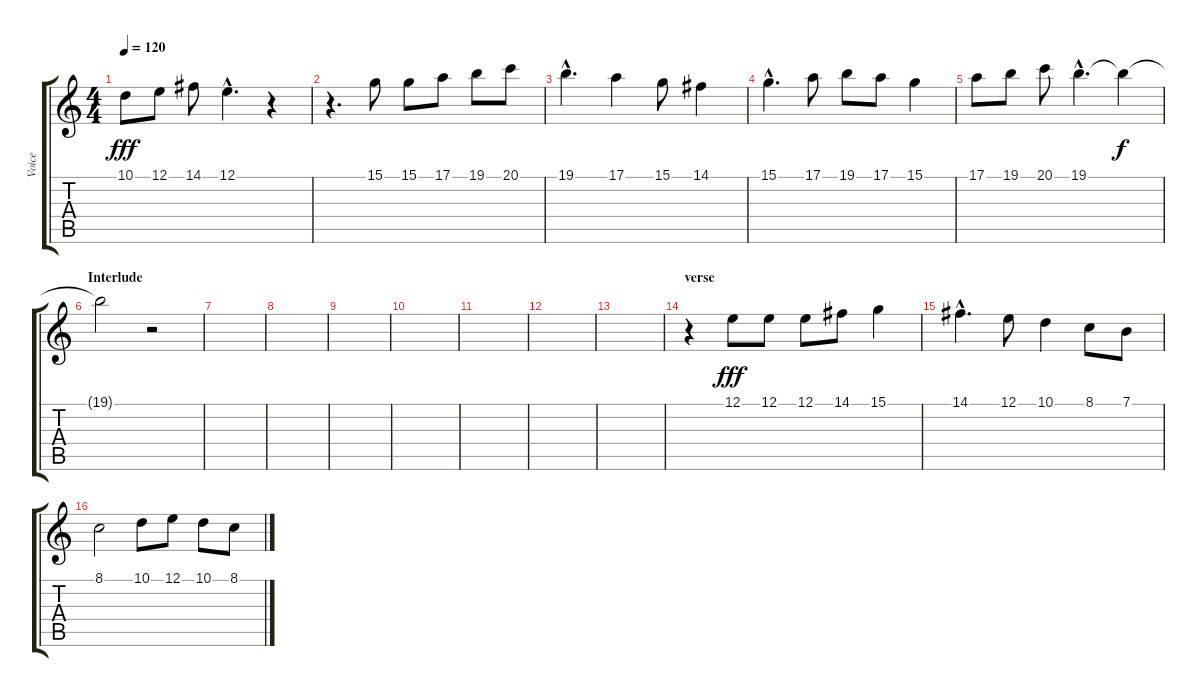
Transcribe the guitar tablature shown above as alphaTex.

\track ("Voice" "Voice") {instrument choiraahs}
\staff {score tabs}
\tuning (E4 B3 G3 D3 A2 E2) {hide}
\ts (4 4)
\tempo 120
\clef g2
\ks c
10.1.8{dy fff} 12.1.8 14.1.8 12.1{hac}.4{d} r.4 |
r.4{d} 15.1.8 15.1.8 17.1.8 19.1.8 20.1.8 |
19.1{hac}.4{d} 17.1.4 15.1.8 14.1.4 |
15.1{hac}.4{d} 17.1.8 19.1.8 17.1.8 15.1.4 |
17.1.8 19.1.8 20.1.8 19.1{hac}.4{d} 19.1{t}.4{dy f} |
\section ("" "Interlude")
19.1{t}.2 r.2 |
|
|
|
|
|
|
|
\section ("" "verse")
r.4 12.1.8{dy fff} 12.1.8 12.1.8 14.1.8 15.1.4 |
14.1{hac}.4{d} 12.1.8 10.1.4 8.1.8 7.1.8 |
8.1.2 10.1.8 12.1.8 10.1.8 8.1.8
